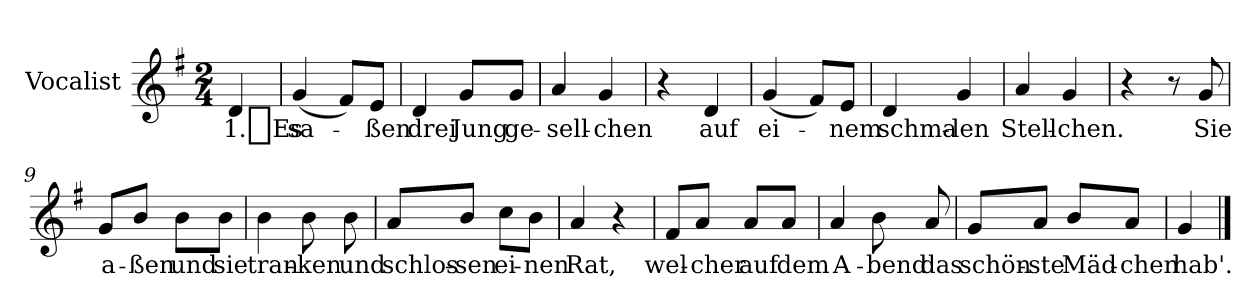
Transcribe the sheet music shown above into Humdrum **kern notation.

**kern	**text
*part1	*part1
*staff1	*staff1
*I"Vocalist	*
*k[f#]	*
*G:	*
*M2/4	*
=	=
4d	1._Es
=1	=1
(4g	sa-
8f#L)	.
8eJ	-ßen
=2	=2
4d	drei
8gL	Jung
8gJ	ge-
=3	=3
4a	-sell-
4g	-chen
=4	=4
4r	.
4d	auf
=5	=5
(4g	ei-
8f#L)	.
8eJ	-nem
=6	=6
4d	schma-
4g	-len
=7	=7
4a	Stell-
4g	-chen.
=8	=8
4r	.
8r	.
8g	Sie
=9	=9
8gL	a-
8bJ	-ßen
8bL	und
8bJ	sie
=10	=10
4b	tran-
8b	-ken
8b	und
=11	=11
8aL	schlos-
8bJ	-sen
8ccL	ei-
8bJ	-nen
=12	=12
4a	Rat,
4r	.
=13	=13
8f#L	wel-
8aJ	-cher
8aL	auf
8aJ	dem
=14	=14
4a	A-
8b	-bend
8a	das
=15	=15
8gL	schön-
8aJ	-ste
8bL	Mäd-
8aJ	-chen
=16	=16
4g	hab'.
==	==
*-	*-
